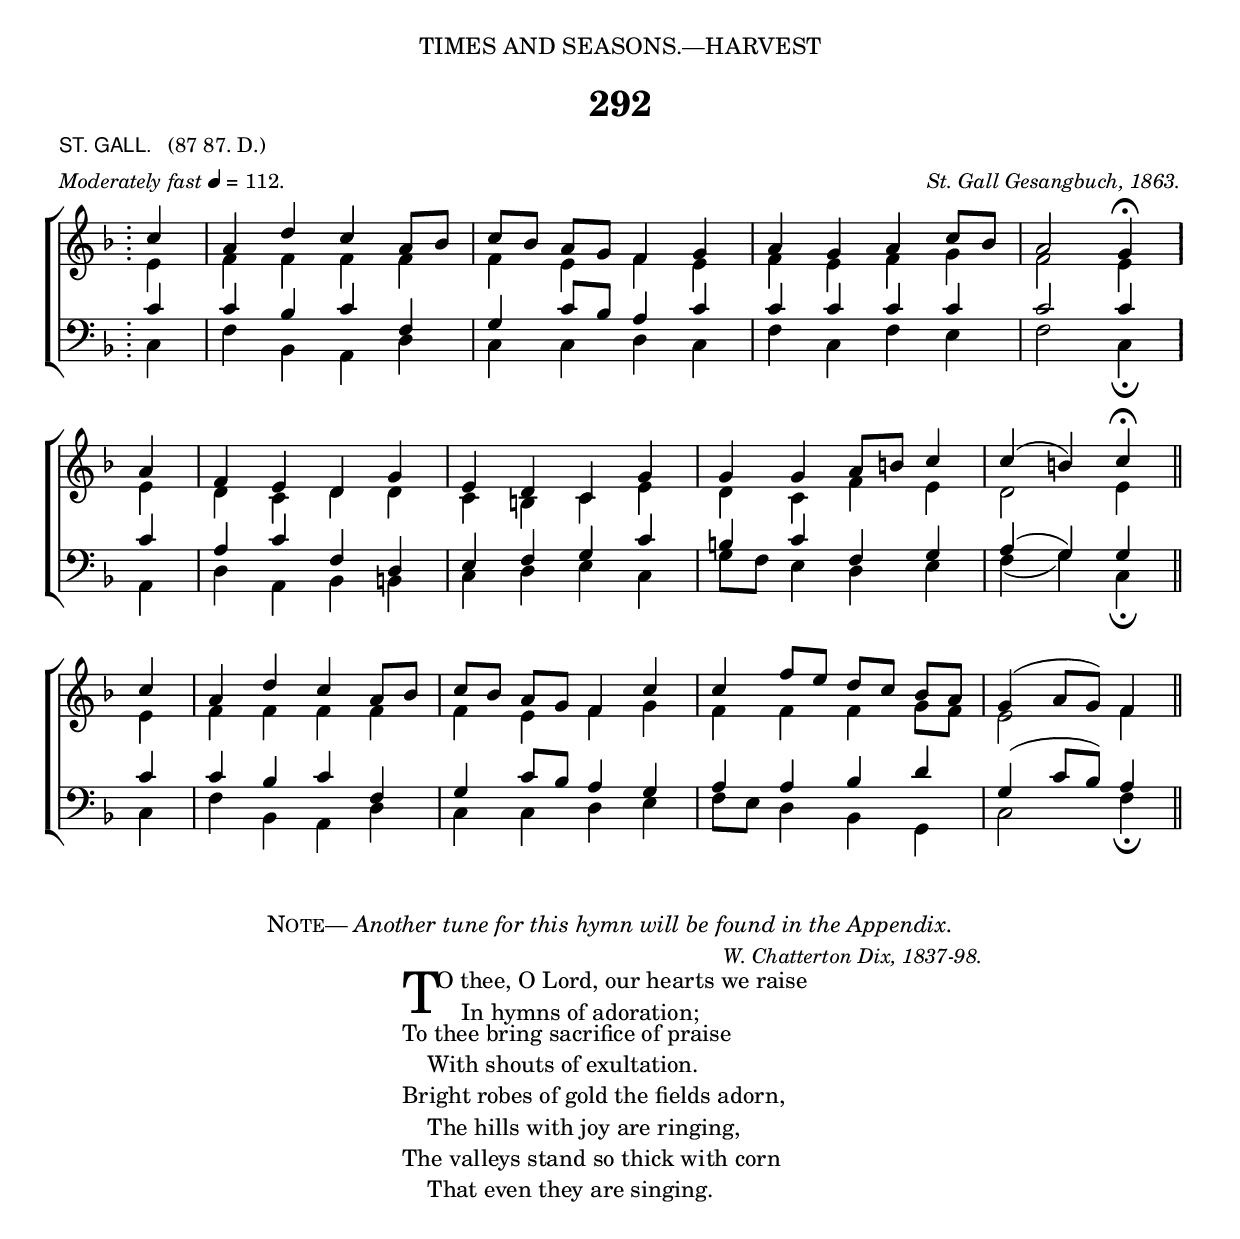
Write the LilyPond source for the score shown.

%%%% 441.png
%%%% Hymn 292 ST. GALL To thee, O Lord, our hearts we raise
%%%% Rev 1.

\version "2.10"

\header {
	
  dedication = \markup {  \center-align { "TIMES AND SEASONS.—HARVEST"
	                                        \hspace #0.1 }}	
	
  title = "292"   
  
  poet = \markup {  \small { \sans {"ST. GALL."}   \hspace #1 \roman {"(87 87. D.)"}} }
  
  meter = \markup { \small { \italic {Moderately fast} \general-align #Y #DOWN \note #"4" #0.5 = 112.} }
  
  arranger =  \markup { \small { \italic "St. Gall Gesangbuch, 1863."}}
  
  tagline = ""
}

%%%%%%%%%%%%%%%%%%%%%%%%%%% Macros

%%% prints a repeat sign glyph comprising 4 dots. Used only to begin a repeat at the start of a piece where \bar ":" does not work      

fdstartrepeat =  {\once \override Staff.BarLine #'stencil = #ly:text-interface::print 
                  \once \override Staff.BarLine #'text = \markup  { \line { \hspace #0 \override #'(baseline-skip . 1.0) 
                                                                    \raise #1.4 \column { \with-color #black { 
                                                                    \fontsize #2 . \fontsize #2 . \fontsize #2 . \fontsize #2 .} }
                  } }   
                 \bar "|:"}
   
%%% prints a repeat sign glyph comprising 4 dots and two thin bars

fdendrepeat = {\once \override Staff.BarLine #'stencil = #ly:text-interface::print 
                \once \override Staff.BarLine #'text = \markup  {  \line { \raise #1.4 \override #'(baseline-skip . 1.0)  \column { \with-color #black {  \fontsize #2 . \fontsize #2 . \fontsize #2 . \fontsize #2 .} }
                                                                   \hspace #-1 \filled-box #'(0 . 0.15) #'(-2 . 2) #0
                                                                   \hspace #-0.9 \filled-box #'(0 . 0.15) #'(-2 . 2) #0
        } }     
        \bar "||"} 

	      
%%%%%%%%%%%%%%%%%%%%%%%%%%% End of macro definitions

%%% SATB voices

global = {
  \time 4/4
  \key f \major
  \set Staff.midiInstrument = "church organ"
}

soprano = \relative c' { 
  \tag #'repeatpart { \fdstartrepeat   \partial 4 c'4 | a4 d4 c4 a8[ bes8] | c8[ bes8] a8[ g8] f4 g4 | a4 g4 a4 c8[ bes8] | a2 g4 ^\fermata  \fdendrepeat \break }  
  \tag #'remainder  { a4 | f4 e4 d4 g4 | e4 d4 c4 g'4 | g4 g4 a8[ b8] c4 | c4 ( b4 -) c4 ^\fermata \bar "||" \break
  c4 | a4 d4 c4 a8[ bes8] | c8[ bes8] a8[ g8] f4 c'4 | c4 f8[ e8] d8[ c8] bes8[ a8] | g4 ( a8[ g8] -) f4 \bar "||" 
}} 
   

alto = \relative c' {  
  \tag #'repeatpart { e4 | f4 f4 f4 f4 | f4 e4 f4 e4 | f4 e4 f4 g4 | f2 e4  \fdendrepeat } 
  \tag #'remainder  { e4 | d4 c4 d4 d4 | c4 b4 c4 e4 | d4 c4 f4 e4 | d2 e4 \bar "||" 
  e4 | f4 f4 f4 f4 | f4 e4 f4 g4 | f4 f4 f4 g8 f8 | e2 f4 \bar "||"
}}


tenor = \relative c {\clef bass 
  \tag #'repeatpart { \fdstartrepeat  c'4 | c4 bes4 c4 f,4 | g4 c8[ bes8] a4 c4 | c4 c4 c4 c4 | c2 c4  \fdendrepeat  }  
  \tag #'remainder  { c4 | a4 c4 f,4 d4 | e4 f4 g4 c4 | b4 c4 f,4 g4 | a4 ( g4 -) g4  \bar "||"
  c4 | c4 bes4 c4 f,4 | g4 c8[ bes8] a4 g4 | a4 a4 bes4 d4 | g,4 ( c8[ bes8] -) a4 \bar "||"
}}

 
bass = \relative c {\clef bass 
   \tag #'repeatpart { c4 | f4 bes,4 a4 d4 | c4 c4 d4 c4 | f4 c4 f4 e4 | f2 c4 _\fermata \fdendrepeat  }  
   \tag #'remainder  { a4 | d4 a4 bes4 b4 | c4 d4 e4 c4 | g'8[ f8] e4 d4 e4 | f4 ( g4 -) c,4 _\fermata \bar "||" 
   c4 | f4 bes,4 a4 d4 | c4 c4 d4 e4 | f8[ e8] d4 bes4 g4 | c2 f4 _\fermata \bar "||"
}}

 
#(ly:set-option 'point-and-click #f)

\paper {
  #(set-paper-size "a4")
%  annotate-spacing = ##t
  print-page-number = ##f
  ragged-last-bottom = ##t
  ragged-bottom = ##t
}

\book{

%%% Score block	

\score{
\new ChoirStaff	
<<
	\context Staff = upper << 
	\context Voice = sopranos { \voiceOne \global \soprano }
	\context Voice = altos    { \voiceTwo \global \alto }
	                      >>
	\context Staff = lower <<
	\context Voice = tenors { \voiceOne \global \tenor }
	\context Voice = basses { \voiceTwo \global \bass }
			        >>
>>
\layout {
		indent=0
		\context { \Score \remove "Bar_number_engraver" }
		\context { \Staff \remove "Time_signature_engraver" }
		\context { \Score \remove "Mark_engraver"  }
                \context { \Staff \consists "Mark_engraver"  }
	} %% close layout
		
} %%% Score bracket


%%% A separate score block to unfold the repeat and generate the midi	

\score{
\new ChoirStaff	
<<
	\context Staff = upper << 
	\context Voice = sopranos { \voiceOne \global \keepWithTag #'repeatpart \soprano \soprano }
	\context Voice = altos    { \voiceTwo \global \keepWithTag #'repeatpart \alto \alto }
	                      >>
	\context Staff = lower <<
	\context Voice = tenors { \voiceOne \global \keepWithTag #'repeatpart \tenor \tenor }
	\context Voice = basses { \voiceTwo \global \keepWithTag #'repeatpart \bass \bass }
			        >>
>>

\midi { \context { \Score tempoWholesPerMinute = #(ly:make-moment 112 4)}} 

} %%% Score bracket


%%% Hymn Note markup

\markup { \hspace #20 \smallCaps "Note" \hspace #-1.2 ".—" \italic "Another tune for this hymn will be found in the Appendix." }


%%% Lyric titles and attributions

\markup { "                " }

\markup {  \small {  \hspace #64 \italic "W. Chatterton Dix, 1837-98." }} 

%%% Lyrics

\markup { \hspace #30 %%add space as necc. to center the column
          \column { %% super column of everything
	              \column { %%verse 1 is a column of 2 lines  
	                  \line { \hspace #3.0 \column { \lower #2.4 \fontsize #8 "T" }   %%Drop Cap goes here
				  \hspace #-1.0    %% adjust this if other letters are too far from Drop Cap
				  \column  { \raise #0.0 "O thee, O Lord, our hearts we raise"
			                                "    In hymns of adoration;" } }          
	                  \line {  \hspace #3.0  %%adjust hspace until this line left edge is flush with Drop Cap
				   \lower  #1.56  %%adjust this until the line spacing looks right
				   \column {   
					   "To thee bring sacrifice of praise"
					   "    With shouts of exultation."
					   "Bright robes of gold the fields adorn,"
					   "    The hills with joy are ringing,"
					   "The valleys stand so thick with corn"
					   "    That even they are singing."
					   "          " %%% adds vertical spacing between verses
			  		}}
		      } %%% end verse 1	
	  } %%% end supercolumn
} %%% end markup	  
       
      
%%fake score block to occupy space and force a pagebreak.  Can't think of a better way of doing this.
\score{
	{s4 }
\header { breakbefore = ##f piece = ##f opus = ##f tagline = ##f }
\layout{	
	\context { \Staff
		\remove Time_signature_engraver
		\remove Key_engraver
		\remove Clef_engraver
		\remove Staff_symbol_engraver
}}}

%%% Second page
%%% continuation of  lyrics

\markup { \hspace #30   %%add space as necc. to center the column  
		\column { 
			\hspace #1  % adds vertical spacing between verses  
			\line { "2  "
			   \column {	     
				   "And now, on this our festal day,"
				   "    Thy bounteous hand confessing,"
				   "Upon thine altar, Lord, we lay"
				   "    The first-fruits of they blessing;"
				   "By thee the souls of men are fed"
				   "    With gifts of grace supernal;"
				   "Thou who dost give us daily bread,"
				   "    Give us the Bread eternal."
				   "          " %%% adds vertical spacing between verses
			}}
			\line { "3  "
			   \column {	     
				   "We bear the burden of the day,"
				   "    And often toil seems dreary;"
				   "But labour ends with sunset ray,"
				   "    And rest is for the weary;"
				   "May we, the Angel-reaping o'er,"
				   "    Stand at the last accepted,"
				   "Christ's golden sheaves for evermore"
				   "    To garners bright elected."
				   "          " %%% adds vertical spacing between verses
			}}
			\line { \hspace #-9.6 \italic "Unison. " "4. "
			   \column {	     
				   "O, blessèd is that land of God,"
				   "    Where Saints abide for ever;"
				   "Where golden fields spread fair and broad,"
				   "    Where flows the crystal river:"
				   "The strains of all its holy throng"
				   "    With ours to-day are blending;"
				   "Thrice blessèd is that harvest-song"
				   "    Which never hath an ending."
				   "          " %%% adds vertical spacing between verses
			}}
	  }
} %%% lyric markup bracket



%%% Amen score block
\score{
  \new ChoirStaff
   <<
        \context Staff = upper \with { fontSize = #-3  \override StaffSymbol #'staff-space = #(magstep -2) }  
	                      << 
	\context Voice = "sopranos" { \relative c' { \clef treble \global \voiceOne f1 f1 \bar "||" }}
	\context Voice = "altos"    { \relative c' {  \clef treble \global \voiceTwo d1 c1 \bar "||" }}
	                      >>
			      
	\context Lyrics \lyricsto "altos" { \override LyricText #'font-size = #-1 A -- men. }
	
	\context Staff = lower \with { fontSize = #-3  \override StaffSymbol #'staff-space = #(magstep -2) }  
	                       <<
	\context Voice = "tenors" { \relative c { \clef bass \global \voiceThree bes'1 a1 \bar "||" }}
	\context Voice = "basses" { \relative c { \clef bass \global \voiceFour  bes1 f'1 \bar "||" }}
			        >> 
  >>			      
\header { breakbefore = ##f piece = " " opus = " " }
\layout { 
	\context { \Score timing = ##f }
	ragged-right = ##t
	indent = 15\cm
	\context { \Staff \remove Time_signature_engraver }

       }

\midi { \context { \Score tempoWholesPerMinute = #(ly:make-moment 112 4) }}  %%Amen midi       
       
}  



} %%% book bracket
